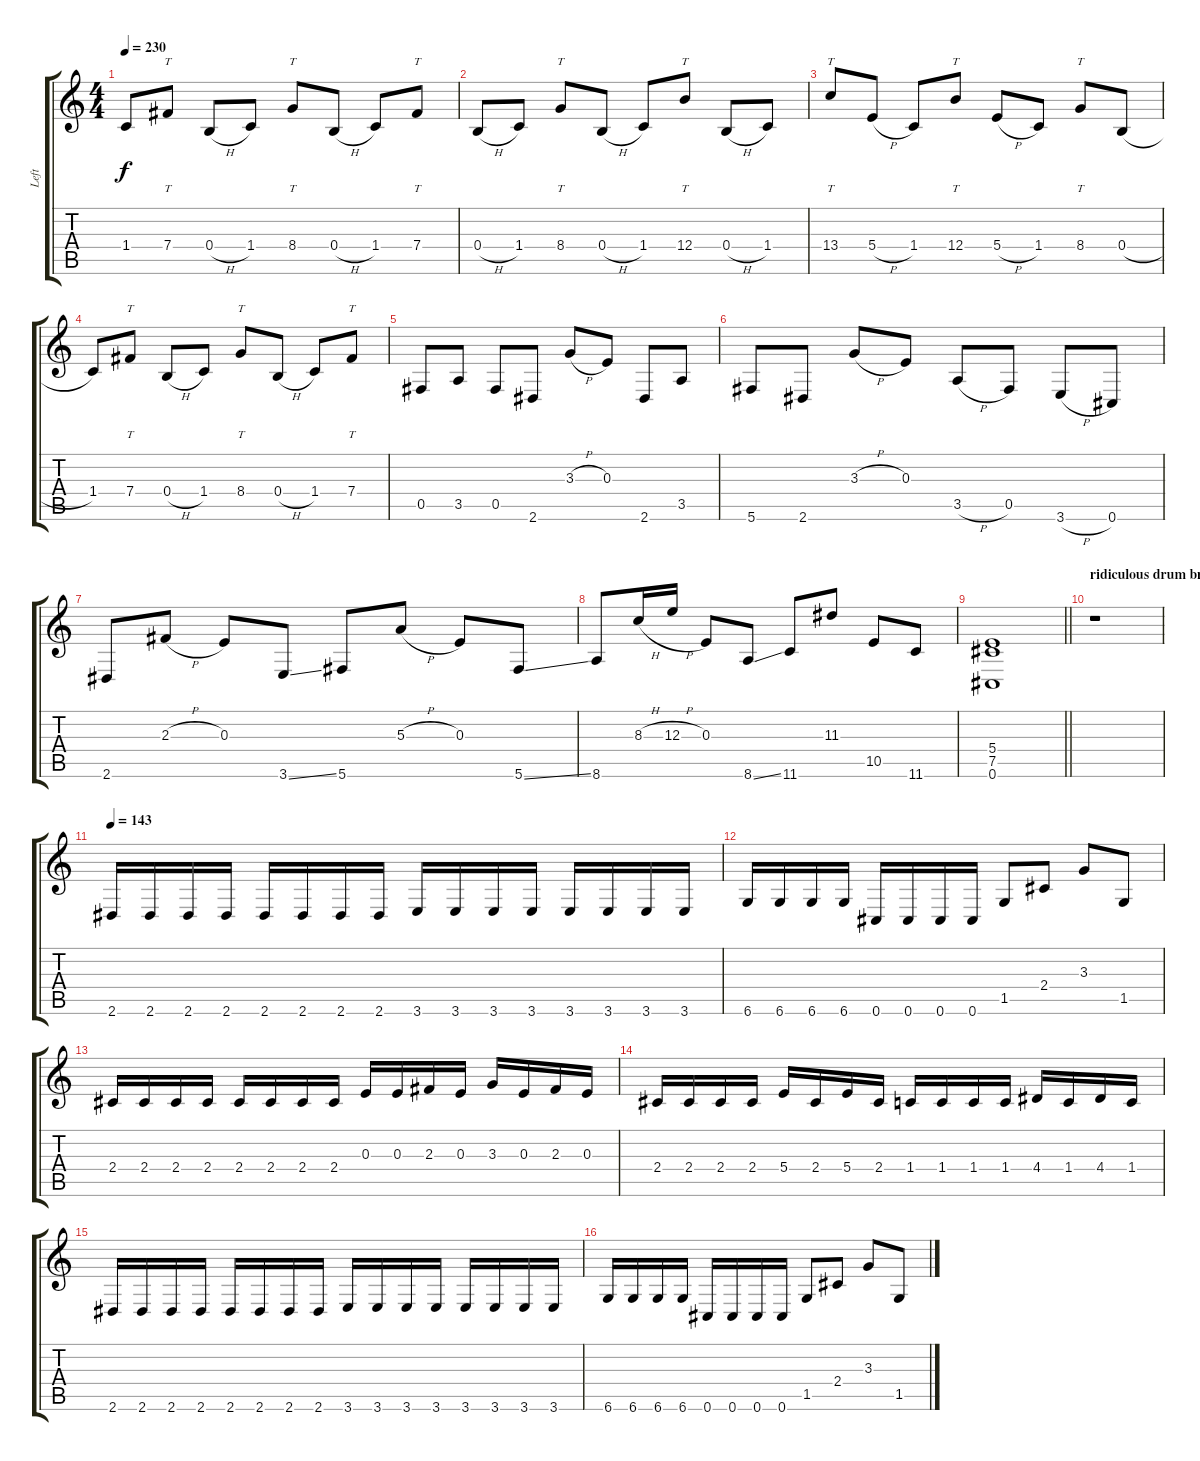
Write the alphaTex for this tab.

\track ("Left" "Left") {instrument distortionguitar}
\staff {score tabs}
\tuning (Db4 Ab3 E3 B2 Gb2 Db2) {hide}
\ts (4 4)
\tempo 230
\clef g2
\ks c
1.4.8{dy f} 7.4.8{tt} 0.4{h}.8 1.4.8 8.4.8{tt} 0.4{h}.8 1.4.8 7.4.8{tt} |
0.4{h}.8 1.4.8 8.4.8{tt} 0.4{h}.8 1.4.8 12.4.8{tt} 0.4{h}.8 1.4.8 |
13.4.8{tt} 5.4{h}.8 1.4.8 12.4.8{tt} 5.4{h}.8 1.4.8 8.4.8{tt} 0.4{h}.8 |
1.4.8 7.4.8{tt} 0.4{h}.8 1.4.8 8.4.8{tt} 0.4{h}.8 1.4.8 7.4.8{tt} |
0.5.8 3.5.8 0.5.8 2.6.8 3.3{h}.8 0.3.8 2.6.8 3.5.8 |
5.6.8 2.6.8 3.3{h}.8 0.3.8 3.5{h}.8 0.5.8 3.6{h}.8 0.6.8 |
2.6.8 2.3{h}.8 0.3.8 3.6{ss}.8 5.6.8 5.3{h}.8 0.3.8 5.6{ss}.8 |
8.6.8 8.3{h}.16 12.3{h}.16 0.3.8 8.6{ss}.8 11.6.8 11.3.8 10.5.8 11.6.8 |
\barLineRight lightlight
(5.4 7.5 0.6).1 |
\section ("" "ridiculous drum break")
r.1 |
\tempo 143
2.6.16{volume 6} 2.6.16 2.6.16 2.6.16 2.6.16 2.6.16 2.6.16 2.6.16 3.6.16 3.6.16 3.6.16 3.6.16 3.6.16 3.6.16 3.6.16 3.6.16 |
6.6.16 6.6.16 6.6.16 6.6.16 0.6.16 0.6.16 0.6.16 0.6.16 1.5.8{volume 13} 2.4.8 3.3.8 1.5.8 |
2.4.16 2.4.16 2.4.16 2.4.16 2.4.16 2.4.16 2.4.16 2.4.16 0.3.16 0.3.16 2.3.16 0.3.16 3.3.16 0.3.16 2.3.16 0.3.16 |
2.4.16 2.4.16 2.4.16 2.4.16 5.4.16 2.4.16 5.4.16 2.4.16 1.4.16 1.4.16 1.4.16 1.4.16 4.4.16 1.4.16 4.4.16 1.4.16 |
2.6.16 2.6.16 2.6.16 2.6.16 2.6.16 2.6.16 2.6.16 2.6.16 3.6.16 3.6.16 3.6.16 3.6.16 3.6.16 3.6.16 3.6.16 3.6.16 |
6.6.16 6.6.16 6.6.16 6.6.16 0.6.16 0.6.16 0.6.16 0.6.16 1.5.8 2.4.8 3.3.8 1.5.8
